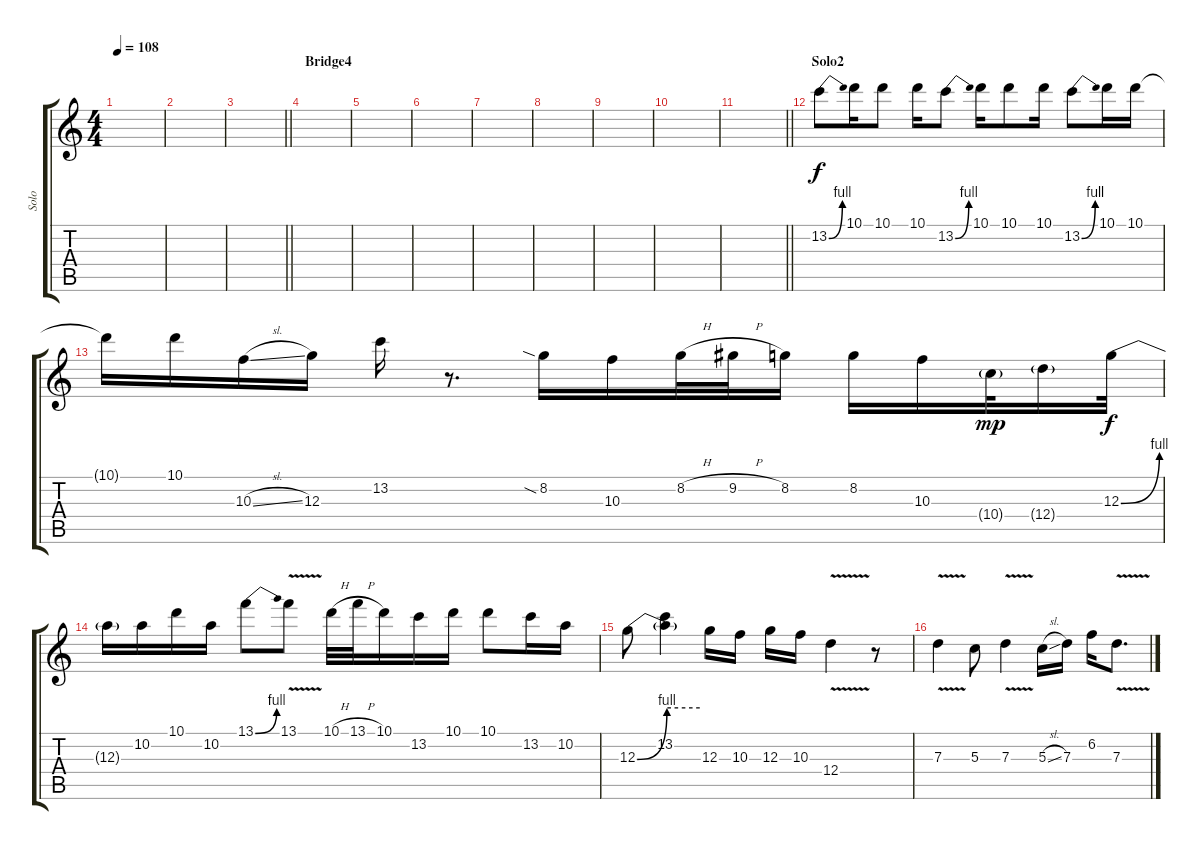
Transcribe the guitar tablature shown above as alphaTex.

\track ("Solo" "Solo") {instrument distortionguitar}
\staff {score tabs}
\tuning (E4 B3 G3 D3 A2 E2) {hide}
\ts (4 4)
\tempo 108
\clef g2
\ks c
|
|
\barLineRight lightlight
|
\section ("" "Bridge4")
|
|
|
|
|
|
|
\barLineRight lightlight
|
\section ("" "Solo2")
13.2{be (bend 0 0 60 4)}.8{volume 11 instrument distortionguitar} 10.1.16 10.1.8 10.1.16 13.2{be (bend 0 0 60 4)}.8 10.1.16 10.1.8 10.1.16 13.2{be (bend 0 0 60 4)}.8 10.1.16 10.1.16 |
10.1{t}.16 10.1.16 10.3{sl}.16 12.3.16 13.2.16 r.8{d} 8.2{sia}.16 10.3.16 8.2{h}.32 9.2{h}.32 8.2.16 8.2.16 10.3.16 10.4{g}.32{dy mp} 12.4{g}.16 12.3{be (bend 0 0 60 4)}.32{dy f} |
12.3{t}.16 10.2.16 10.1.16 10.2.16 13.1{be (bend 0 0 60 4)}.8 13.1{v}.8 10.1{h}.32 13.1{h}.32 10.1.16 13.2.16 10.1.16 10.1.8 13.2.16 10.2.16 |
12.3{be (bend 0 0 60 4)}.8 (13.2 12.3{be (hold 0 4 60 4) t}).4 12.3.16 10.3.16 12.3.16 10.3.16 12.4{v}.4 r.8 |
7.3{v}.4 5.3.8 7.3{v}.4 5.3{sl}.16 7.3.16 6.2.16 7.3{v}.8{d}
